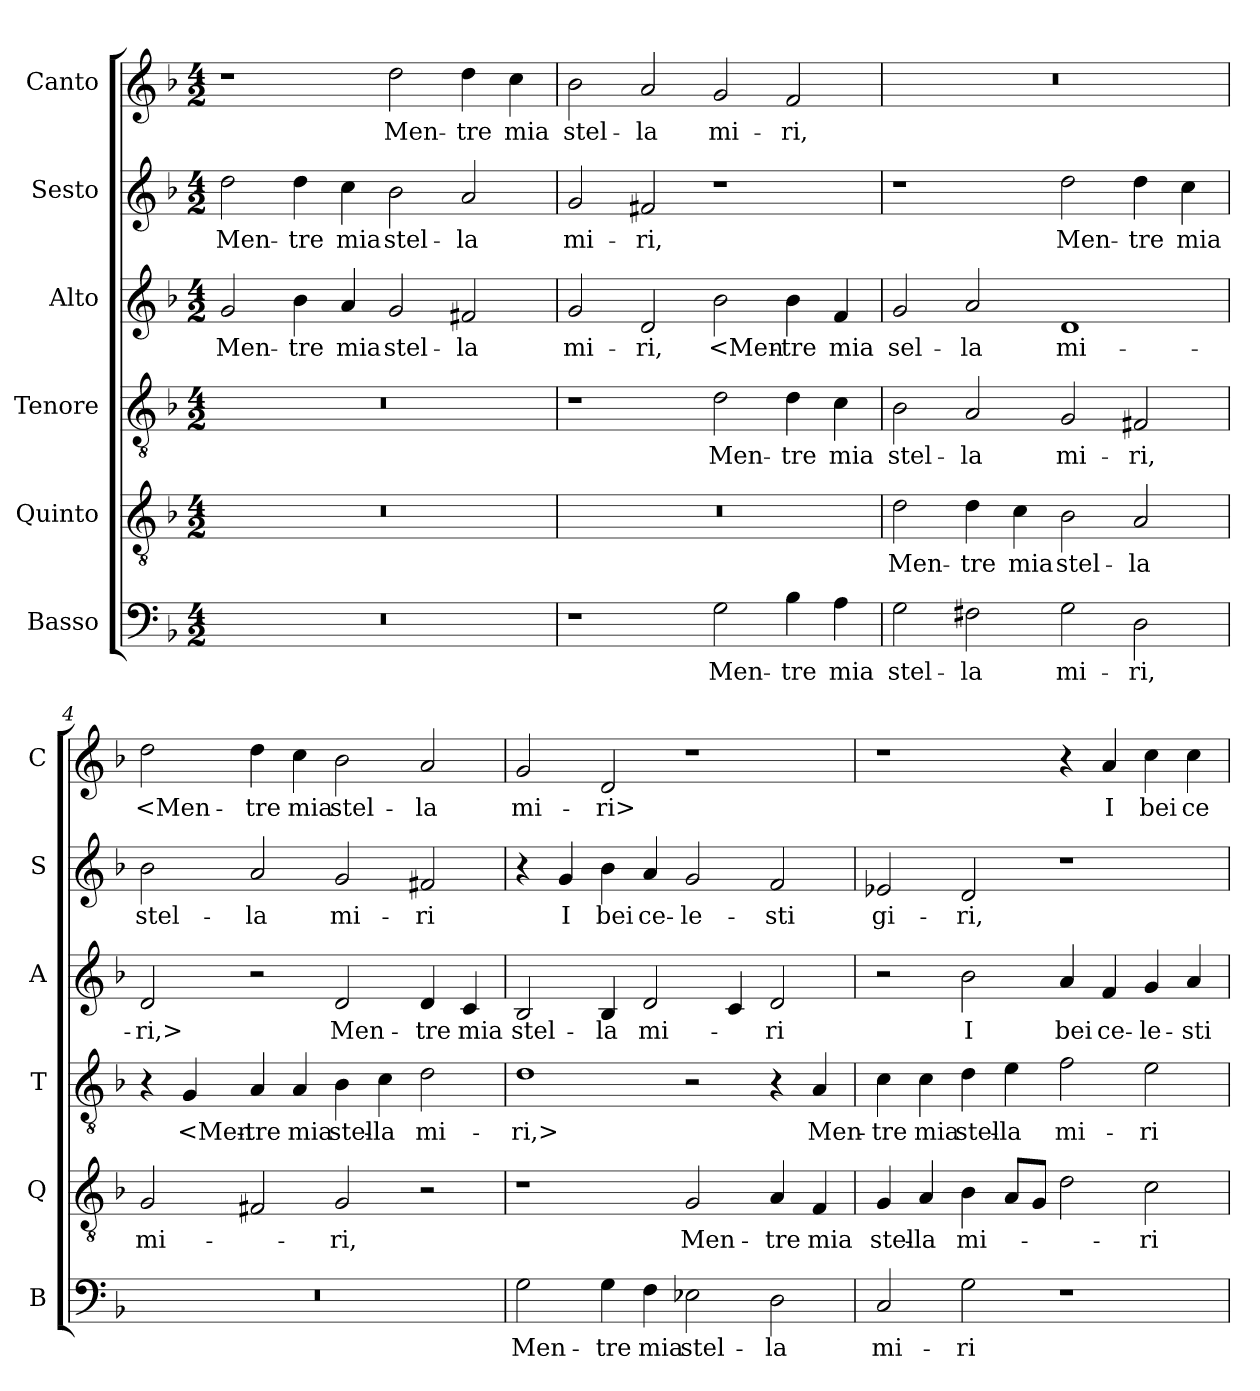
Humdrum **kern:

**kern	**text	**kern	**text	**kern	**text	**kern	**text	**kern	**text	**kern	**text
*part6	*part6	*part5	*part5	*part4	*part4	*part3	*part3	*part2	*part2	*part1	*part1
*staff6	*staff6	*staff5	*staff5	*staff4	*staff4	*staff3	*staff3	*staff2	*staff2	*staff1	*staff1
*I"Basso	*	*I"Quinto	*	*I"Tenore	*	*I"Alto	*	*I"Sesto	*	*I"Canto	*
*I'B	*	*I'Q	*	*I'T	*	*I'A	*	*I'S	*	*I'C	*
*clefF4	*	*clefGv2	*	*clefGv2	*	*clefG2	*	*clefG2	*	*clefG2	*
*k[b-]	*	*k[b-]	*	*k[b-]	*	*k[b-]	*	*k[b-]	*	*k[b-]	*
*M4/2	*	*M4/2	*	*M4/2	*	*M4/2	*	*M4/2	*	*M4/2	*
=1	=1	=1	=1	=1	=1	=1	=1	=1	=1	=1	=1
0r	.	0r	.	0r	.	2g	Men-	2dd	Men-	1r	.
.	.	.	.	.	.	4b-	-tre	4dd	-tre	.	.
.	.	.	.	.	.	4a	mia	4cc	mia	.	.
.	.	.	.	.	.	2g	stel-	2b-	stel-	2dd	Men-
.	.	.	.	.	.	2f#X	-la	2a	-la	4dd	-tre
.	.	.	.	.	.	.	.	.	.	4cc	mia
=2	=2	=2	=2	=2	=2	=2	=2	=2	=2	=2	=2
1r	.	0r	.	1r	.	2g	mi-	2g	mi-	2b-	stel-
.	.	.	.	.	.	2d	-ri,	2f#X	-ri,	2a	-la
2G	Men-	.	.	2d	Men-	2b-	<Men-	1r	.	2g	mi-
4B-	-tre	.	.	4d	-tre	4b-	-tre	.	.	2f	-ri,
4A	mia	.	.	4c	mia	4f	mia	.	.	.	.
=3	=3	=3	=3	=3	=3	=3	=3	=3	=3	=3	=3
2G	stel-	2d	Men-	2B-	stel-	2g	sel-	1r	.	0r	.
2F#X	-la	4d	-tre	2A	-la	2a	-la	.	.	.	.
.	.	4c	mia	.	.	.	.	.	.	.	.
2G	mi-	2B-	stel-	2G	mi-	1d	mi-	2dd	Men-	.	.
2D	-ri,	2A	-la	2F#X	-ri,	.	.	4dd	-tre	.	.
.	.	.	.	.	.	.	.	4cc	mia	.	.
=4	=4	=4	=4	=4	=4	=4	=4	=4	=4	=4	=4
0r	.	2G	mi-	4r	.	2d	-ri,>	2b-	stel-	2dd	<Men-
.	.	.	.	4G	<Men-	.	.	.	.	.	.
.	.	2F#X	.	4A	-tre	2r	.	2a	-la	4dd	-tre
.	.	.	.	4A	mia	.	.	.	.	4cc	mia
.	.	2G	-ri,	4B-	stel-	2d	Men-	2g	mi-	2b-	stel-
.	.	.	.	4c	-la	.	.	.	.	.	.
.	.	2r	.	2d	mi-	4d	-tre	2f#X	-ri	2a	-la
.	.	.	.	.	.	4c	mia	.	.	.	.
=5	=5	=5	=5	=5	=5	=5	=5	=5	=5	=5	=5
2G	Men-	1r	.	1d	-ri,>	2B-	stel-	4r	.	2g	mi-
.	.	.	.	.	.	.	.	4g	I	.	.
4G	-tre	.	.	.	.	4B-	-la	4b-	bei	2d	-ri>
4F	mia	.	.	.	.	2d	mi-	4a	ce-	.	.
2E-X	stel-	2G	Men-	2r	.	.	.	2g	-le-	1r	.
.	.	.	.	.	.	4c	.	.	.	.	.
2D	-la	4A	-tre	4r	.	2d	-ri	2f	-sti	.	.
.	.	4F	mia	4A	Men-	.	.	.	.	.	.
=6	=6	=6	=6	=6	=6	=6	=6	=6	=6	=6	=6
2C	mi-	4G	stel-	4c	-tre	2r	.	2e-X	gi-	1r	.
.	.	4A	-la	4c	mia	.	.	.	.	.	.
2G	-ri	4B-	mi-	4d	stel-	2b-	I	2d	-ri,	.	.
.	.	8AL	.	4e	-la	.	.	.	.	.	.
.	.	8GJ	.	.	.	.	.	.	.	.	.
1r	.	2d	.	2f	mi-	4a	bei	1r	.	4r	.
.	.	.	.	.	.	4f	ce-	.	.	4a	I
.	.	2c	-ri	2e	-ri	4g	-le-	.	.	4cc	bei
.	.	.	.	.	.	4a	-sti	.	.	4cc	ce-
=	=	=	=	=	=	=	=	=	=	=	=
*-	*-	*-	*-	*-	*-	*-	*-	*-	*-	*-	*-
